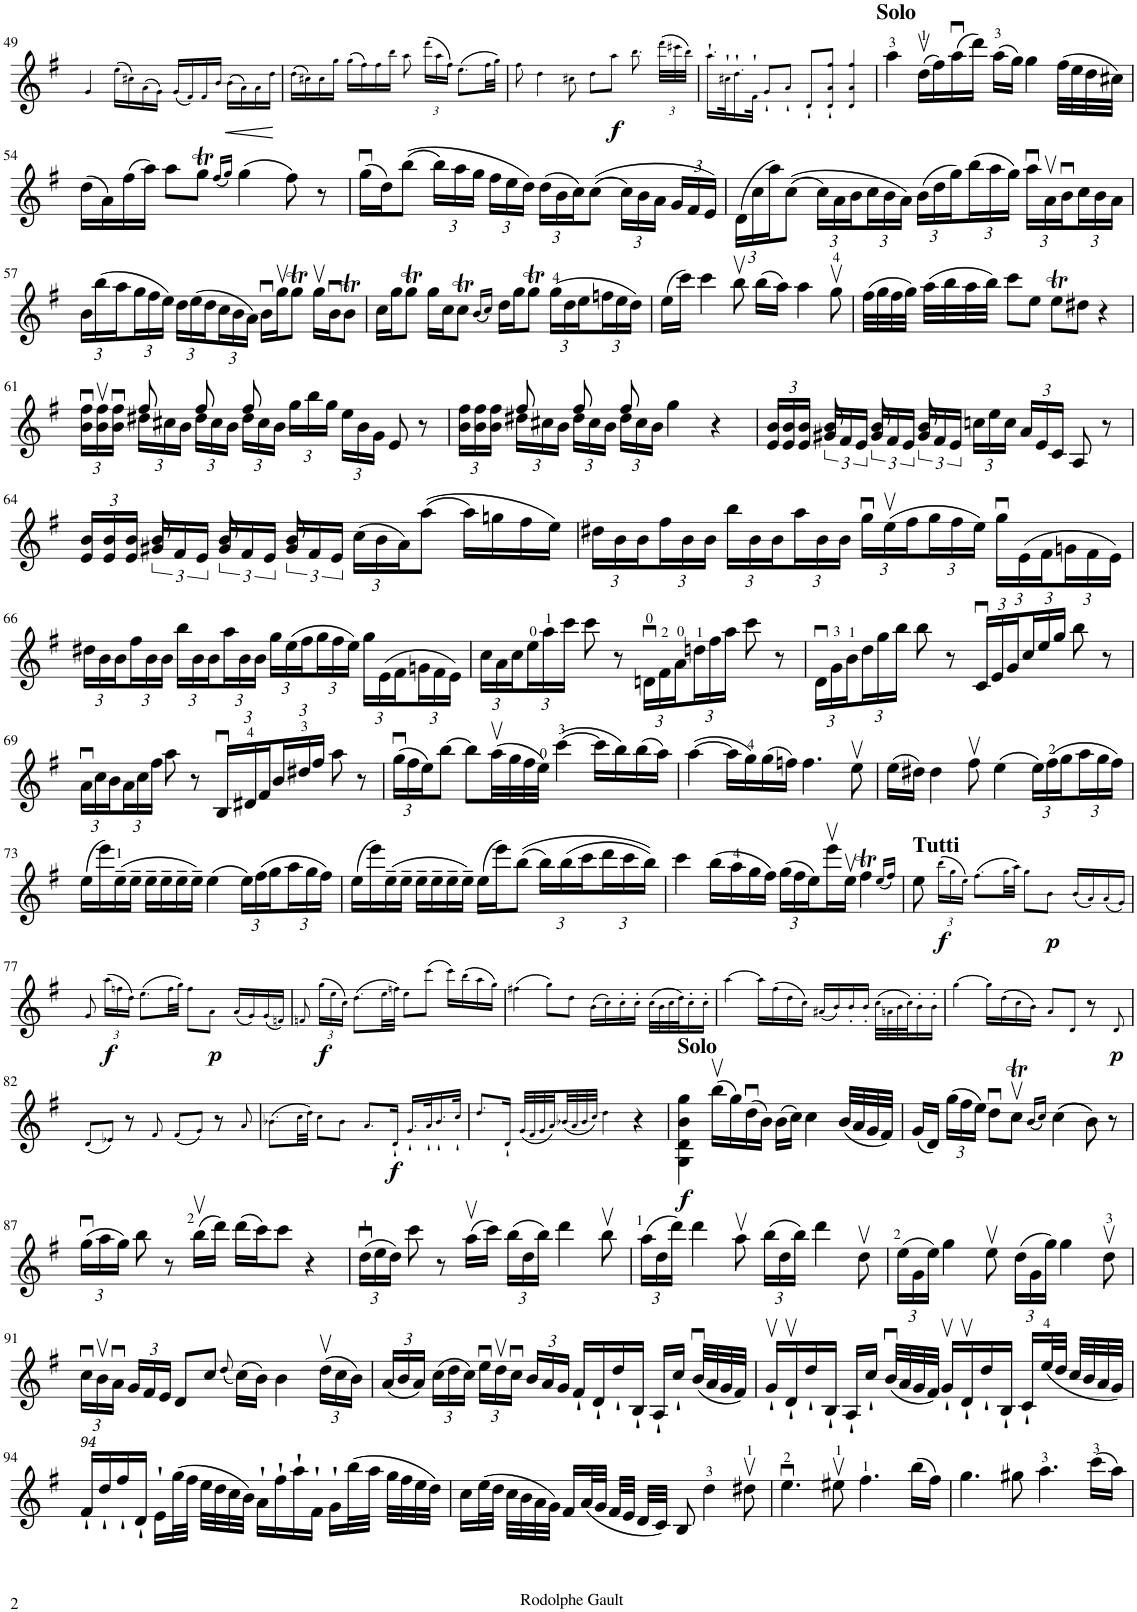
**kern	**dynam
*part1	*part1
*staff1	*staff1
*I"Violon	*
*I'Vln.	*
!!LO:PB:g=z
*clefG2	*
*k[f#]	*
*M4/4	*
*met(c)	*
=49	=49
4g!/	.
(16ee!\LL	.
16cc#X!\)	.
(16a!\	.
16g!\JJ)	.
(16g!/LL	.
16f#!/)	.
16f#!/	.
16b!/JJ	.
!	!LO:HP:b
(16b!\LL	<
16a!\)	.
16a!\	.
16dd!\JJ	.
.	[
=50	=50
(16dd!\LL	.
16cc#X!\)	.
16cc#!\	.
16gg!\JJ	.
(16gg!\LL	.
16ff#!\)	.
16ff#!\	.
16bb!\JJ	.
8aa!\	.
*Xbrackettup	*
(24ddd!\LL	.
24aa!\	.
24ff#!\JJ)	.
(8.ee!\L	.
32ff#!\LL	.
32gg!\JJJ)	.
=51	=51
8ff#!\	.
4dd!\	.
8cc#X!\	.
8dd!\L	.
!	!LO:DY:b
8aa!\J	f
8.bb!\	.
(48ddd!\LLL	.
48ccc#X!\	.
48bb!\JJJ)	.
=52	=52
16.aa`!\LL	.
32cc#X`!\K	.
16.dd`!\	.
32f#`!\JJk	.
8g`!/L	.
8a`!/J	.
8d`!/L	.
8d!/` 8a!/` 8ff#!/`J	.
4d!/ 4a!/ 4ff#!/	.
=53	=53
!LO:TX:a:B:t=Solo	!
4aa\	.
(16ddv\LL	.
16ff#\)	.
(16aau\	.
16ddd\JJ)	.
(16aa\LL	.
16gg\JJ)	.
4gg\	.
(32ff#\LLL	.
32ee\	.
32dd\	.
32cc#X\JJJ)	.
!!LO:LB:g=z
=54	=54
(16dd\LL	.
16a\)	.
(>16ff#\	.
16aa\JJ)	.
8aa\L	.
8ggT\J	.
(16qff#/LL	.
16qgg/JJ)	.
(>4gg\	.
8ff#\)	.
8r	.
=55	=55
(16ggu\LL	.
16dd\J)	.
((8bb\J	.
24bb\LL)	.
24aa\	.
24gg\JJ	.
24ff#\LL	.
24ee\	.
24dd\JJ)	.
(24dd\LL	.
24b\	.
24cc\J)	.
((8cc\J	.
24cc\LL)	.
24b\	.
24a\JJ	.
24g/LL	.
24f#/	.
24e/JJ)	.
=56	=56
(24d\LL	.
24cc\	.
24aa\J)	.
((8cc\J	.
24cc\LL)	.
24a\	.
24b\	.
24cc\	.
24b\	.
24a\JJ)	.
(24b\LL	.
24dd\	.
24gg\)	.
(24bb\	.
24aa\	.
24gg\JJ)	.
24aau\LL	.
24av\	.
24bu\	.
24cc\	.
24b\	.
24a\JJ	.
!!LO:LB:g=z
=57	=57
24b\LL	.
(24bb\	.
24aa\	.
24gg\	.
24ff#\	.
24ee\JJ)	.
24dd\LL	.
(24ee\	.
24dd\	.
24cc\	.
24b\	.
24a\JJ)	.
16bu\LL	.
16ggv\J	.
8ggT\J	.
16ggv\LL	.
16bu\J	.
8bt\J	.
=58	=58
16cc\LL	.
16gg\J	.
8ggT\J	.
16gg\LL	.
16cc\J	.
8ccT\J	.
(16qb/LL	.
16qcc/JJ)	.
16dd\LL	.
16gg\J	.
8ggT\J	.
(24gg\LL	.
24dd\	.
24ee\	.
24ffn\	.
24ee\	.
24dd\JJ)	.
=59	=59
(16ee\LL	.
16ccc\JJ)	.
4ccc\	.
8bbv\	.
(16bb\LL	.
16aa\JJ)	.
4aa\	.
8ggv\	.
=60	=60
(>32ff#\LLL	.
32gg\	.
32ff#\	.
32gg\JJJ)	.
(>32aa\LLL	.
32bb\	.
32aa\	.
32bb\JJJ)	.
8ccc\L	.
8ee\J	.
8eeT\L	.
8dd#X\J	.
4r	.
!!LO:LB:g=z
=61	=61
*^	*
24b\u 24ff#\uLL	8ryy	.
24b\v 24ff#\v	.	.
24b\u 24ff#\uJJ	.	.
24dd#X\LL	8ff#/	.
24cc#X\	.	.
24b\JJ	.	.
24dd#\LL	8ff#/	.
24cc#\	.	.
24b\JJ	.	.
24dd#\LL	8ff#/	.
24cc#\	.	.
24b\JJ	.	.
24gg\LL	2ryy	.
24bb\	.	.
24gg\JJ	.	.
24ee\LL	.	.
24b\	.	.
24g\JJ	.	.
8e/	.	.
8r	.	.
=62	=62	=62
24b\ 24ff#\LL	8ryy	.
24b\ 24ff#\	.	.
24b\ 24ff#\JJ	.	.
24dd#X\LL	8ff#/	.
24cc#X\	.	.
24b\JJ	.	.
24dd#\LL	8ff#/	.
24cc#\	.	.
24b\JJ	.	.
24dd#\LL	8ff#/	.
24cc#\	.	.
24b\JJ	.	.
4gg\	2ryy	.
4r	.	.
=63	=63	=63
24e/ 24b/LL	8ryy	.
24e/ 24b/	.	.
24e/ 24b/JJ	.	.
*brackettup	*	*
24g#X/LL	8b/	.
24f#/	.	.
24e/JJ	.	.
24g#/LL	8b/	.
24f#/	.	.
24e/JJ	.	.
24g#/LL	8b/	.
24f#/	.	.
24e/JJ	.	.
*Xbrackettup	*	*
24ccn\LL	2ryy	.
24ee\	.	.
24cc\JJ	.	.
24a/LL	.	.
24e/	.	.
24c/JJ	.	.
8A/	.	.
8r	.	.
!!LO:LB:g=z	!!
=64	=64	=64
24e/ 24b/LL	8ryy	.
24e/ 24b/	.	.
24e/ 24b/JJ	.	.
*brackettup	*	*
24g#X/LL	8b/	.
24f#/	.	.
24e/JJ	.	.
24g#/LL	8b/	.
24f#/	.	.
24e/JJ	.	.
24g#/LL	8b/	.
24f#/	.	.
24e/JJ	.	.
*Xbrackettup	*	*
(24cc\LL	2ryy	.
24b\	.	.
24a\J)	.	.
((8aa\J	.	.
16aa\LL)	.	.
16ggn\	.	.
16ff#\	.	.
16ee\JJ)	.	.
*v	*v	*
=65	=65
24dd#X\LL	.
24b\	.
24b\	.
24ff#\	.
24b\	.
24b\JJ	.
24bb\LL	.
24b\	.
24b\	.
24aa\	.
24b\	.
24b\JJ	.
24ggu\LL	.
(24eev\	.
24ff#\	.
24gg\	.
24ff#\	.
24ee\JJ)	.
24ggu\LL	.
(24e\	.
24f#\	.
24gn\	.
24f#\	.
24e\JJ)	.
!!LO:LB:g=z
=66	=66
24dd#X\LL	.
24b\	.
24b\	.
24ff#\	.
24b\	.
24b\JJ	.
24bb\LL	.
24b\	.
24b\	.
24aa\	.
24b\	.
24b\JJ	.
24gg\LL	.
(24ee\	.
24ff#\	.
24gg\	.
24ff#\	.
24ee\JJ)	.
24gg\LL	.
(24e\	.
24f#\	.
24gn\	.
24f#\	.
24e\JJ)	.
=67	=67
24cc\LL	.
24a\	.
24cc\	.
24ee\	.
24aa\	.
24ccc\JJ	.
8ccc\	.
8r	.
24dnu\LL	.
24f#\	.
24a\	.
24ddn\	.
24ff#\	.
24aa\JJ	.
8ccc\	.
8r	.
=68	=68
24du\LL	.
24g\	.
24b\	.
24dd\	.
24gg\	.
24bb\JJ	.
8bb\	.
8r	.
24cu/LL	.
24e/	.
24g/	.
24cc/	.
24ee/	.
24gg/JJ	.
8bb\	.
8r	.
!!LO:LB:g=z
=69	=69
24au\LL	.
24cc\	.
24b\	.
24a\	.
24cc\	.
24ff#\JJ	.
8aa\	.
8r	.
24Bu/LL	.
24d#X/	.
24f#/	.
24b/	.
24dd#X/	.
24ff#/JJ	.
8aa\	.
8r	.
=70	=70
(24ggu\LL	.
24ff#\	.
24ee\J)	.
[8bb\J	.
8bb\L]	.
(32aav\LL	.
32gg\	.
32ff#\	.
32ee\JJJ)	.
([4ccc\	.
16ccc\LL]	.
16bb\)	.
(16bb\	.
16aa\JJ)	.
=71	=71
([>4aa\	.
16aa\LL]	.
16gg\)	.
(>16gg\	.
16ffn\JJ)	.
4.ff\	.
8eev\	.
=72	=72
(16ee\LL	.
16dd#X\JJ)	.
4dd#\	.
8ff#v\	.
(4ee\	.
24ee\LL)	.
(24ff#\	.
24gg\	.
24aa\	.
24gg\	.
24ff#\JJ)	.
!!LO:LB:g=z
=73	=73
(16ee\LL	.
16eee\)	.
(16ee~\	.
16ee~\JJ	.
16ee~\LL	.
16ee~\	.
16ee~\	.
16ee~\JJ)	.
(4ee\	.
24ee\LL)	.
(24ff#\	.
24gg\	.
24aa\	.
24gg\	.
24ff#\JJ)	.
=74	=74
(16ee\LL	.
16eee\)	.
(16ee~\	.
16ee~\JJ	.
16ee~\LL	.
16ee~\	.
16ee~\	.
16ee~\JJ)	.
(16ee\LL	.
16eee\J)	.
((8bb\J	.
24bb\LL)	.
(24bb\	.
24ccc\	.
24ddd\	.
24ccc\	.
24bb\JJ))	.
=75	=75
4ccc\	.
(16bb\LL	.
16aa\	.
16gg\	.
16ff#\JJ)	.
(24gg\LL	.
24ff#\	.
24ee\)	.
16eeev\	.
16eev\JJ	.
4ff#t\	.
(16qee/LL	.
16qff#/JJ)	.
=76	=76
!LO:TX:a:B:t=Tutti	!
8ee\	.
!	!LO:DY:b
(24bb!\LL	f
24gg!\	.
24ee!\JJ)	.
(8.ff#!\L	.
32gg!\LL	.
32aa!\JJJ)	.
8gg!\L	.
!	!LO:DY:b
8b!\J	p
(16b!/LL	.
16a!/)	.
(16a!/	.
16g!/JJ)	.
!!LO:LB:g=z
=77	=77
8g!/	.
!	!LO:DY:b
(24aa!\LL	f
24ffn!\	.
24dd!\JJ)	.
(8.ee!\L	.
32ff!\LL	.
32gg!\JJJ)	.
8ff!\L	.
!	!LO:DY:b
8a!\J	p
(16a!/LL	.
16g!/)	.
(16g!/	.
16fn!/JJ)	.
=78	=78
8fn!/	.
!	!LO:DY:b
(24gg!\LL	f
24ee!\	.
24cc!\JJ)	.
(8.dd!\L	.
32ee!\LL	.
32ffn!\JJJ)	.
8ee!\L	.
(8ccc!\J	.
16ccc!\LL)	.
(16bb!\	.
16aa!\	.
16gg!\JJ)	.
=79	=79
(4ff#X!\	.
8gg!\L)	.
8dd!\J	.
(16b!\LL	.
16cc!\)	.
16cc'!\	.
16cc'!\JJ	.
(32cc!\LLL	.
32b!\	.
32cc!\	.
32dd!\J)	.
16cc'!\	.
16cc'!\JJ	.
=80	=80
[4aa!\	.
16aa!\LL]	.
(16ff#!\	.
16dd!\	.
16cc!\JJ)	.
(16a#X!/LL	.
16b!/)	.
16b'!/	.
16b'!/JJ	.
(32cc!\LLL	.
32an!\	.
32b!\	.
32cc!\J)	.
16b'!\	.
16b'!\JJ	.
=81	=81
[4gg!\	.
16gg!\LL]	.
(16dd!\	.
16cc!\	.
16b!\JJ)	.
8a!/L	.
8d!/J	.
8r	.
!	!LO:DY:b
8d!/	p
!!LO:LB:g=z
=82	=82
(8d!/L	.
8e-X!/J)	.
8r	.
8f#!/	.
(8f#!/L	.
8g!/J)	.
8r	.
8a!/	.
=83	=83
(8.b-X!\L	.
32cc!\LL	.
32dd!\JJJ)	.
8cc!\L	.
8b-!\J	.
8.a!/L	.
!	!LO:DY:b
16d`!/Jk	f
16.g`!/LL	.
32a`!/K	.
16.b-`!/	.
32cc`!/JJk	.
=84	=84
8.dd!/L	.
16d`!/Jk	.
(32g!/LLL	.
32f#!/	.
32g!/	.
32a!/)	.
(32b-X!/	.
32a!/	.
32b-!/	.
32cc!/JJJ)	.
4dd!\	.
4r	.
=85	=85
!LO:TX:a:B:t=Solo	!
!	!LO:DY:b
4G\ 4d\ 4b\ 4gg\	f
(>16bbv\LL	.
16gg\)	.
(>16ddu\	.
16b\JJ)	.
(16b\LL	.
16cc\JJ)	.
4cc\	.
(<32b/LLL	.
32a/	.
32g/	.
32f#/JJJ)	.
=86	=86
(16g/LL	.
16d/JJ)	.
(24gg\LL	.
24ff#\	.
24ee\JJ)	.
8ddu\L	.
8ccTv\J	.
(16qb/LL	.
16qcc/JJ)	.
((4cc\	.
8b\))	.
8r	.
!!LO:LB:g=z
=87	=87
(24ggu\LL	.
24aa\	.
24gg\JJ)	.
8bb\	.
8r	.
(16bbv\LL	.
16ddd\JJ)	.
(16ddd\LL	.
16ccc\J)	.
8ccc\J	.
4r	.
=88	=88
(24ddu\LL	.
24ee\	.
24dd\JJ)	.
8ccc\	.
8r	.
(16aav\LL	.
16ccc\JJ)	.
(24bb\LL	.
24dd\	.
24bb\JJ)	.
4ddd\	.
8bbv\	.
=89	=89
(24aa\LL	.
24dd\	.
24ddd\JJ)	.
4ddd\	.
8aav\	.
(24bb\LL	.
24dd\	.
24bb\JJ)	.
4ddd\	.
8ddv\	.
=90	=90
(24ee\LL	.
24g\	.
24ee\JJ)	.
4gg\	.
8eev\	.
(24dd\LL	.
24g\	.
24gg\JJ)	.
4gg\	.
8ddv\	.
!!LO:LB:g=z
=91	=91
24ccu\LL	.
24bv\	.
24au\JJ	.
24g/LL	.
24f#/	.
24e/JJ	.
8d/L	.
8cc/J	.
(8qdd/	.
(16cc\LL)	.
16b\JJ)	.
4b\	.
(24ddv\LL	.
24cc\	.
24b\JJ)	.
=92	=92
(24a/LL	.
24b/	.
24a/JJ)	.
(24cc\LL	.
24dd\	.
24cc\JJ)	.
24eeu\LL	.
24ddv\	.
24ccu\JJ	.
24b/LL	.
24a/	.
24g/JJ	.
16f#`/LL	.
16d`/	.
16dd`/	.
16B`/JJ	.
16A`/LL	.
16cc`/JJ	.
(32bu/LLL	.
32a/	.
32g/	.
32f#/JJJ)	.
=93	=93
16gv`/LL	.
16dv`/	.
16dd`/	.
16B`/JJ	.
16A`/LL	.
16cc`/JJ	.
(<32bu/LLL	.
32a/	.
32g/	.
32f#/JJJ)	.
16gv`/LL	.
16dv`/	.
16dd`/	.
16B`/JJ	.
16c`/LL	.
(<32ee/L	.
32dd/JJJ	.
32cc/LLL	.
32b/	.
32a/	.
32g/JJJ)	.
!!LO:LB:g=z
=94	=94
!LO:TX:a:i:t=94	!
16f#`/LL	.
16dd`/	.
16ff#`/	.
16d`/JJ	.
16e`\LL	.
(>32gg\L	.
32ff#\JJJ	.
32ee\LLL	.
32dd\	.
32cc\	.
32b\JJJ)	.
16a`\LL	.
16ff#`\	.
16aa`\	.
16f#`\JJ	.
16g`\LL	.
(>32bb\L	.
32aa\JJJ	.
32gg\LLL	.
32ff#\	.
32ee\	.
32dd\JJJ)	.
=95	=95
16cc\LL	.
(>32ee\L	.
32dd\JJJ	.
32cc\LLL	.
32b\	.
32a\	.
32g\JJJ)	.
16f#/LL	.
(<32a/L	.
32g/JJJ	.
32f#/LLL	.
32e/JJJ	.
32d/LLL	.
32c/JJJ)	.
8B/	.
4dd\	.
8dd#Xv\	.
=96	=96
4.eeu\	.
8ee#Xv\	.
4.ff#\	.
(>16bb\LL	.
16ff#\JJ)	.
=97	=97
4.gg\	.
8gg#X\	.
4.aa\	.
(>16ccc\LL	.
16aa\JJ)	.
=	=
*-	*-
